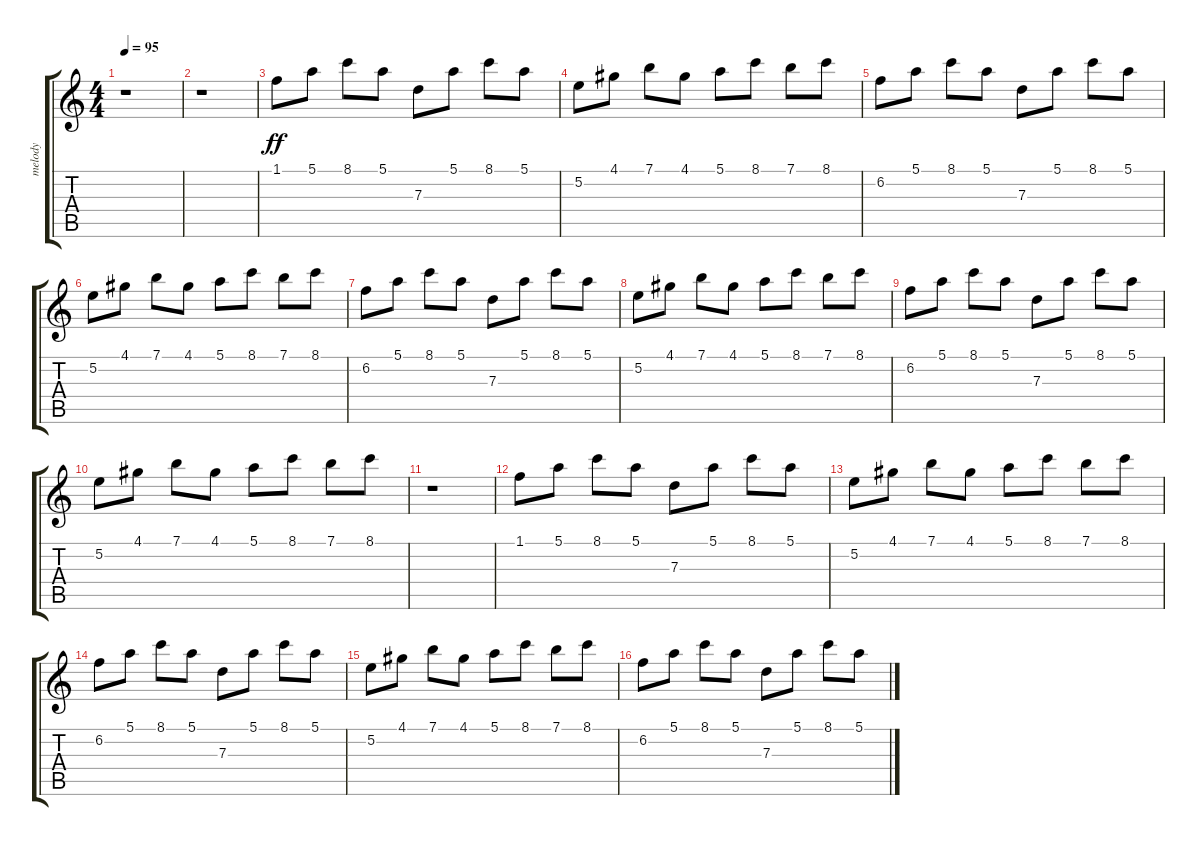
\track ("melody" "melody") {instrument electricguitarclean}
\staff {score tabs}
\tuning (E4 B3 G3 D3 A2 E2) {hide}
\ts (4 4)
\tempo 95
\clef g2
\ks c
r.1{dy ff} |
r.1 |
1.1.8 5.1.8 8.1.8 5.1.8 7.3.8 5.1.8 8.1.8 5.1.8 |
5.2.8 4.1.8 7.1.8 4.1.8 5.1.8 8.1.8 7.1.8 8.1.8 |
6.2.8 5.1.8 8.1.8 5.1.8 7.3.8 5.1.8 8.1.8 5.1.8 |
5.2.8 4.1.8 7.1.8 4.1.8 5.1.8 8.1.8 7.1.8 8.1.8 |
6.2.8 5.1.8 8.1.8 5.1.8 7.3.8 5.1.8 8.1.8 5.1.8 |
5.2.8 4.1.8 7.1.8 4.1.8 5.1.8 8.1.8 7.1.8 8.1.8 |
6.2.8 5.1.8 8.1.8 5.1.8 7.3.8 5.1.8 8.1.8 5.1.8 |
5.2.8 4.1.8 7.1.8 4.1.8 5.1.8 8.1.8 7.1.8 8.1.8 |
r.1 |
1.1.8 5.1.8 8.1.8 5.1.8 7.3.8 5.1.8 8.1.8 5.1.8 |
5.2.8 4.1.8 7.1.8 4.1.8 5.1.8 8.1.8 7.1.8 8.1.8 |
6.2.8 5.1.8 8.1.8 5.1.8 7.3.8 5.1.8 8.1.8 5.1.8 |
5.2.8 4.1.8 7.1.8 4.1.8 5.1.8 8.1.8 7.1.8 8.1.8 |
6.2.8 5.1.8 8.1.8 5.1.8 7.3.8 5.1.8 8.1.8 5.1.8
